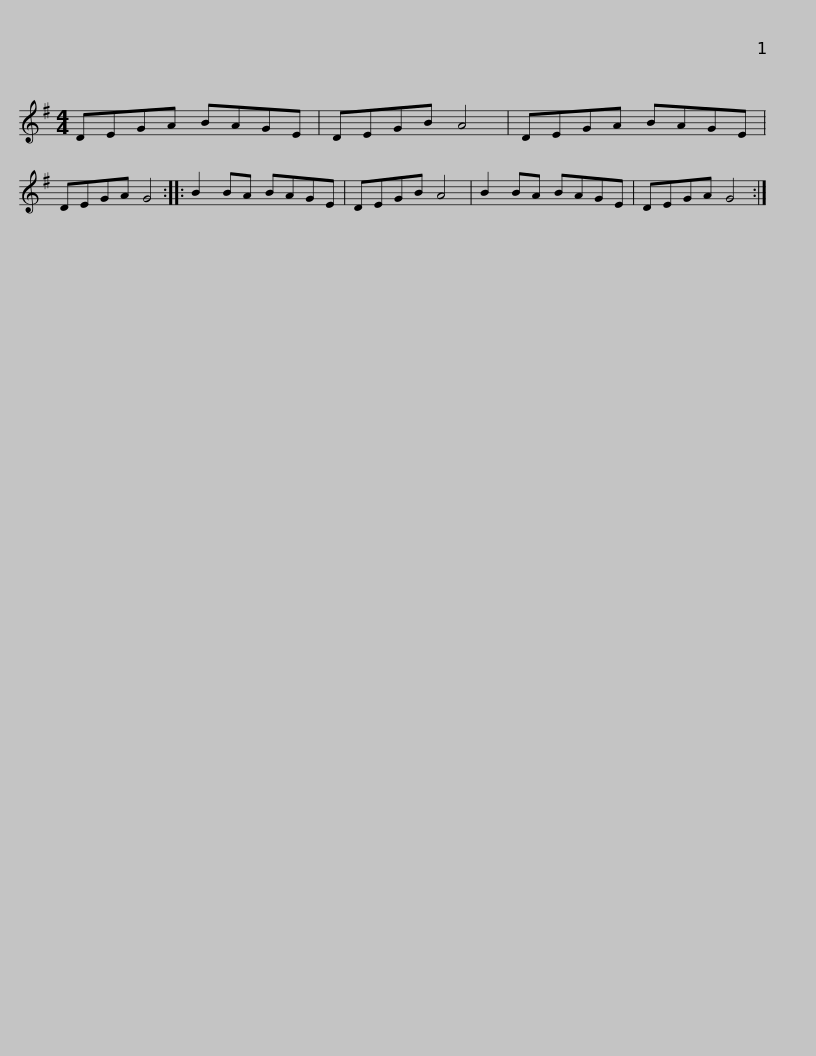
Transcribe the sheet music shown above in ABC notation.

X:1
L:1/8
M:4/4
I:linebreak $
K:G
V:1 treble
V:1
 DEGA BAGE | DEGB A4 | DEGA BAGE | DEGA G4 :: B2 BA BAGE | %5
 DEGB A4 |$ B2 BA BAGE | DEGA G4 :| %8
